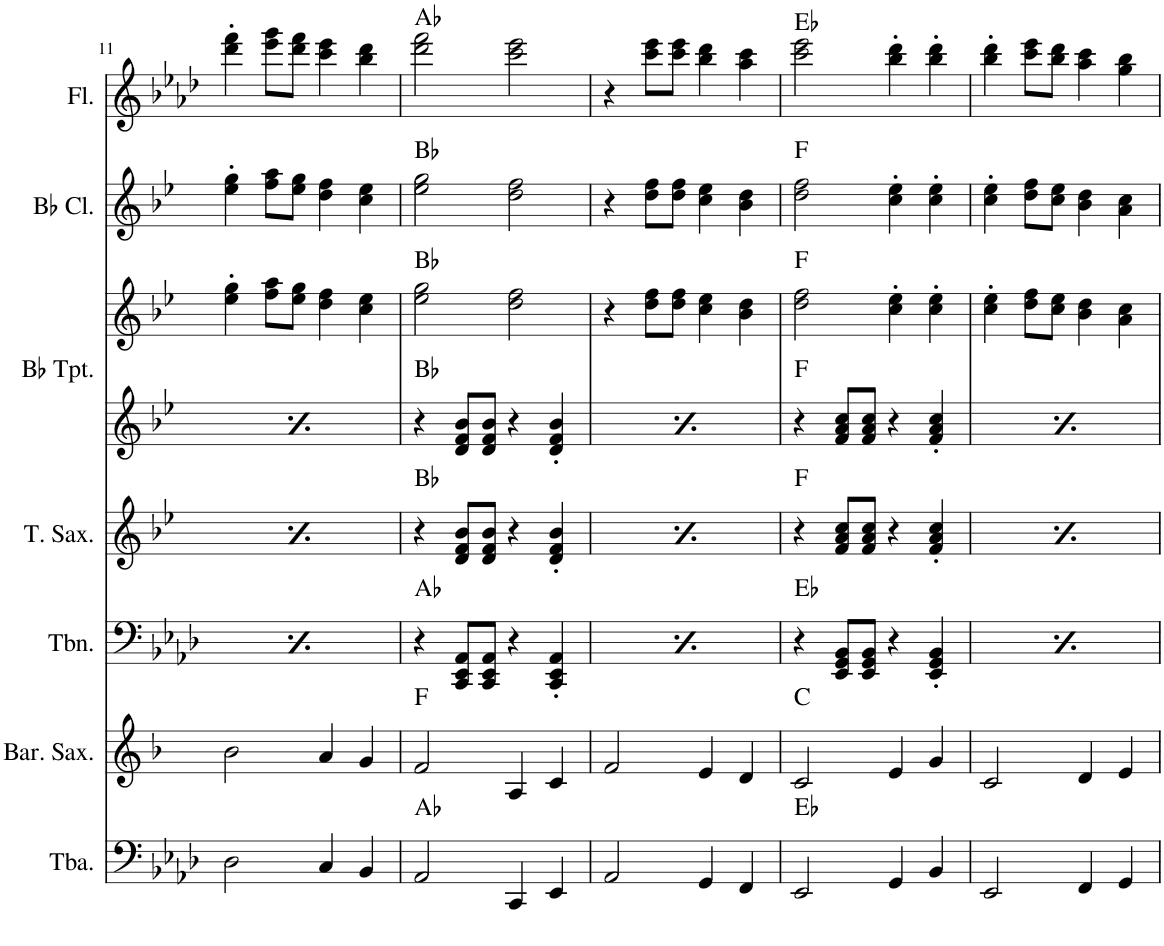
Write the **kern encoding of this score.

**kern	**harte	**kern	**harte	**kern	**harte	**kern	**harte	**kern	**kern	**harte	**kern	**harte	**kern	**harte	**kern	**harte	**kern	**harte	**kern	**harte	**kern	**harte	**kern	**harte
*part12	*part12	*part11	*part11	*part10	*part10	*part9	*part9	*part8	*part8	*part8	*part7	*part7	*part6	*part6	*part5	*part5	*part4	*part4	*part3	*part3	*part2	*part2	*part1	*part1
*staff13	*	*staff12	*	*staff11	*	*staff10	*	*staff9	*staff8	*	*staff7	*	*staff6	*	*staff5	*	*staff4	*	*staff3	*	*staff2	*	*staff1	*
*I"Tuba	*	*I"Baritone Saxophone	*	*I"Trombone	*	*I"Tenor Saxophone	*	*I"Bb Trumpet	*	*	*I"Bb Clarinet	*	*I"Flute	*	*I"Bass	*	*I"Baritone	*	*I"Tenor	*	*I"Alto	*	*I"Soprano	*
*I'Tba.	*	*I'Bar. Sax.	*	*I'Tbn.	*	*I'T. Sax.	*	*I'Bb Tpt.	*	*	*I'Bb Cl.	*	*I'Fl.	*	*I'B.	*	*I'Bar.	*	*I'T.	*	*I'A.	*	*I'S.	*
!!LO:PB:g=z
*clefF4	*	*clefG2	*	*clefF4	*	*clefG2	*	*clefG2	*clefG2	*	*clefG2	*	*clefG2	*	*clefF4	*	*clefF4	*	*clefGv2	*	*clefG2	*	*clefG2	*
*	*	*Trd12c21	*	*	*	*Trd8c14	*	*Trd1c2	*Trd1c2	*	*Trd1c2	*	*	*	*	*	*	*	*	*	*	*	*	*
*k[b-e-a-d-]	*	*k[b-]	*	*k[b-e-a-d-]	*	*k[b-e-]	*	*k[b-e-]	*k[b-e-]	*	*k[b-e-]	*	*k[b-e-a-d-]	*	*k[b-e-a-d-]	*	*k[b-e-a-d-]	*	*k[b-e-a-d-]	*	*k[b-e-a-d-]	*	*k[b-e-a-d-]	*
*M2/2	*	*M2/2	*	*M2/2	*	*M2/2	*	*M2/2	*M2/2	*	*M2/2	*	*M2/2	*	*M2/2	*	*M2/2	*	*M2/2	*	*M2/2	*	*M2/2	*
*met(c|)	*	*met(c|)	*	*met(c|)	*	*met(c|)	*	*met(c|)	*met(c|)	*	*met(c|)	*	*met(c|)	*	*met(c|)	*	*met(c|)	*	*met(c|)	*	*met(c|)	*	*met(c|)	*
=11	=11	=11	=11	=11	=11	=11	=11	=11	=11	=11	=11	=11	=11	=11	=11	=11	=11	=11	=11	=11	=11	=11	=11	=11
2D-\	.	2b-\	.	4r	Db:maj	4r	Eb:maj	4r	4ee-\' 4gg\'	Eb:maj	4ee-\' 4gg\'	.	4ddd-\' 4fff\'	.	2d-	.	4r	Db:maj	4r	Db:maj	4dd-' 4aa-'	.	4dd-' 4ff'	.
.	.	.	.	8DD-/ 8FF/ 8AA-/L	.	8e-/ 8g/ 8b-/L	.	8e-/ 8g/ 8b-/L	8ff\ 8aa\L	.	8ff\ 8aa\L	.	8eee-\ 8ggg\L	.	.	.	8d-\ 8f\ 8a-\L	.	8d-\ 8f\ 8a-\L	.	8ee-\ 8bb-\L	.	8ee-\ 8gg\L	.
.	.	.	.	8DD-/ 8FF/ 8AA-/J	.	8e-/ 8g/ 8b-/J	.	8e-/ 8g/ 8b-/J	8ee-\ 8gg\J	.	8ee-\ 8gg\J	.	8ddd-\ 8fff\J	.	.	.	8d-\ 8f\ 8a-\J	.	8d-\ 8f\ 8a-\J	.	8dd-\ 8aa-\J	.	8dd-\ 8ff\J	.
4C/	.	4a/	.	4r	.	4r	.	4r	4dd\ 4ff\	.	4dd\ 4ff\	.	4ccc\ 4eee-\	.	4c	.	4r	.	4r	.	4cc 4gg	.	4cc 4ee-	.
4BB-/	.	4g/	.	4DD-/' 4FF/' 4AA-/'	.	4e-/' 4g/' 4b-/'	.	4e-/' 4g/' 4b-/'	4cc\ 4ee-\	.	4cc\ 4ee-\	.	4bb-\ 4ddd-\	.	4B-	.	4d-' 4f' 4a-'	.	4d-' 4f' 4a-'	.	4b- 4ff	.	4b- 4dd-	.
=12	=12	=12	=12	=12	=12	=12	=12	=12	=12	=12	=12	=12	=12	=12	=12	=12	=12	=12	=12	=12	=12	=12	=12	=12
2AA-/	Ab:maj	2f/	F:maj	4r	Ab:maj	4r	Bb:maj	4r	2ee-\ 2gg\	Bb:maj Bb:maj	2ee-\ 2gg\	Bb:maj	2ddd-\ 2fff\	Ab:maj	2A-	Ab:maj	4r	Ab:maj	4r	Ab:maj	2dd- 2aa-	Ab:maj	2dd- 2ff	Ab:maj
.	.	.	.	8CC/ 8EE-/ 8AA-/L	.	8d/ 8f/ 8b-/L	.	8d/ 8f/ 8b-/L	.	.	.	.	.	.	.	.	8c\ 8e-\ 8a-\L	.	8c\ 8e-\ 8a-\L	.	.	.	.	.
.	.	.	.	8CC/ 8EE-/ 8AA-/J	.	8d/ 8f/ 8b-/J	.	8d/ 8f/ 8b-/J	.	.	.	.	.	.	.	.	8c\ 8e-\ 8a-\J	.	8c\ 8e-\ 8a-\J	.	.	.	.	.
4CC/	.	4A/	.	4r	.	4r	.	4r	2dd\ 2ff\	.	2dd\ 2ff\	.	2ccc\ 2eee-\	.	4C	.	4r	.	4r	.	2cc 2gg	.	2cc 2ee-	.
4EE-/	.	4c/	.	4CC/' 4EE-/' 4AA-/'	.	4d/' 4f/' 4b-/'	.	4d/' 4f/' 4b-/'	.	.	.	.	.	.	4E-	.	4c' 4e-' 4a-'	.	4c' 4e-' 4a-'	.	.	.	.	.
=13	=13	=13	=13	=13	=13	=13	=13	=13	=13	=13	=13	=13	=13	=13	=13	=13	=13	=13	=13	=13	=13	=13	=13	=13
2AA-/	.	2f/	.	4r	Ab:maj	4r	Bb:maj	4r	4r	Bb:maj	4r	.	4r	.	2A-	.	4r	Ab:maj	4r	Ab:maj	4r	.	4r	.
.	.	.	.	8CC/ 8EE-/ 8AA-/L	.	8d/ 8f/ 8b-/L	.	8d/ 8f/ 8b-/L	8dd\ 8ff\L	.	8dd\ 8ff\L	.	8ccc\ 8eee-\L	.	.	.	8c\ 8e-\ 8a-\L	.	8c\ 8e-\ 8a-\L	.	8cc\ 8gg\L	.	8cc\ 8ee-\L	.
.	.	.	.	8CC/ 8EE-/ 8AA-/J	.	8d/ 8f/ 8b-/J	.	8d/ 8f/ 8b-/J	8dd\ 8ff\J	.	8dd\ 8ff\J	.	8ccc\ 8eee-\J	.	.	.	8c\ 8e-\ 8a-\J	.	8c\ 8e-\ 8a-\J	.	8cc\ 8gg\J	.	8cc\ 8ee-\J	.
4GG/	.	4e/	.	4r	.	4r	.	4r	4cc\ 4ee-\	.	4cc\ 4ee-\	.	4bb-\ 4ddd-\	.	4G	.	4r	.	4r	.	4b- 4ff	.	4b- 4dd-	.
4FF/	.	4d/	.	4CC/' 4EE-/' 4AA-/'	.	4d/' 4f/' 4b-/'	.	4d/' 4f/' 4b-/'	4b-\ 4dd\	.	4b-\ 4dd\	.	4aa-\ 4ccc\	.	4F	.	4c' 4e-' 4a-'	.	4c' 4e-' 4a-'	.	4a- 4ee-	.	4a- 4cc	.
=14	=14	=14	=14	=14	=14	=14	=14	=14	=14	=14	=14	=14	=14	=14	=14	=14	=14	=14	=14	=14	=14	=14	=14	=14
2EE-/	Eb:maj	2c/	C:maj	4r	Eb:maj	4r	F:maj	4r	2dd\ 2ff\	F:maj F:maj	2dd\ 2ff\	F:maj	2ccc\ 2eee-\	Eb:maj	2E-	Eb:maj	4r	Eb:maj	4r	Eb:maj	2cc 2gg	Eb:maj	2cc 2ee-	Eb:maj
.	.	.	.	8EE-/ 8GG/ 8BB-/L	.	8f/ 8a/ 8cc/L	.	8f/ 8a/ 8cc/L	.	.	.	.	.	.	.	.	8e-\ 8g\ 8b-\L	.	8e-\ 8g\ 8b-\L	.	.	.	.	.
.	.	.	.	8EE-/ 8GG/ 8BB-/J	.	8f/ 8a/ 8cc/J	.	8f/ 8a/ 8cc/J	.	.	.	.	.	.	.	.	8e-\ 8g\ 8b-\J	.	8e-\ 8g\ 8b-\J	.	.	.	.	.
4GG/	.	4e/	.	4r	.	4r	.	4r	4cc\' 4ee-\'	.	4cc\' 4ee-\'	.	4bb-\' 4ddd-\'	.	4G	.	4r	.	4r	.	4b-' 4ff'	.	4b-' 4dd-'	.
4BB-/	.	4g/	.	4EE-/' 4GG/' 4BB-/'	.	4f/' 4a/' 4cc/'	.	4f/' 4a/' 4cc/'	4cc\' 4ee-\'	.	4cc\' 4ee-\'	.	4bb-\' 4ddd-\'	.	4B-	.	4e-' 4g' 4b-'	.	4e-' 4g' 4b-'	.	4b-' 4ff'	.	4b-' 4dd-'	.
=15	=15	=15	=15	=15	=15	=15	=15	=15	=15	=15	=15	=15	=15	=15	=15	=15	=15	=15	=15	=15	=15	=15	=15	=15
2EE-/	.	2c/	.	4r	Eb:maj	4r	F:maj	4r	4cc\' 4ee-\'	F:maj	4cc\' 4ee-\'	.	4bb-\' 4ddd-\'	.	2E-	.	4r	Eb:maj	4r	Eb:maj	4b-' 4ff'	.	4b-' 4dd-'	.
.	.	.	.	8EE-/ 8GG/ 8BB-/L	.	8f/ 8a/ 8cc/L	.	8f/ 8a/ 8cc/L	8dd\ 8ff\L	.	8dd\ 8ff\L	.	8ccc\ 8eee-\L	.	.	.	8e-\ 8g\ 8b-\L	.	8e-\ 8g\ 8b-\L	.	8cc\ 8gg\L	.	8cc\ 8ee-\L	.
.	.	.	.	8EE-/ 8GG/ 8BB-/J	.	8f/ 8a/ 8cc/J	.	8f/ 8a/ 8cc/J	8cc\ 8ee-\J	.	8cc\ 8ee-\J	.	8bb-\ 8ddd-\J	.	.	.	8e-\ 8g\ 8b-\J	.	8e-\ 8g\ 8b-\J	.	8b-\ 8ff\J	.	8b-\ 8dd-\J	.
4FF/	.	4d/	.	4r	.	4r	.	4r	4b-\ 4dd\	.	4b-\ 4dd\	.	4aa-\ 4ccc\	.	4F	.	4r	.	4r	.	4a- 4ee-	.	4a- 4cc	.
4GG/	.	4e/	.	4EE-/' 4GG/' 4BB-/'	.	4f/' 4a/' 4cc/'	.	4f/' 4a/' 4cc/'	4a\ 4cc\	.	4a\ 4cc\	.	4gg\ 4bb-\	.	4G	.	4e-' 4g' 4b-'	.	4e-' 4g' 4b-'	.	4g 4dd-	.	4g 4b-	.
=	=	=	=	=	=	=	=	=	=	=	=	=	=	=	=	=	=	=	=	=	=	=	=	=
*-	*-	*-	*-	*-	*-	*-	*-	*-	*-	*-	*-	*-	*-	*-	*-	*-	*-	*-	*-	*-	*-	*-	*-	*-
